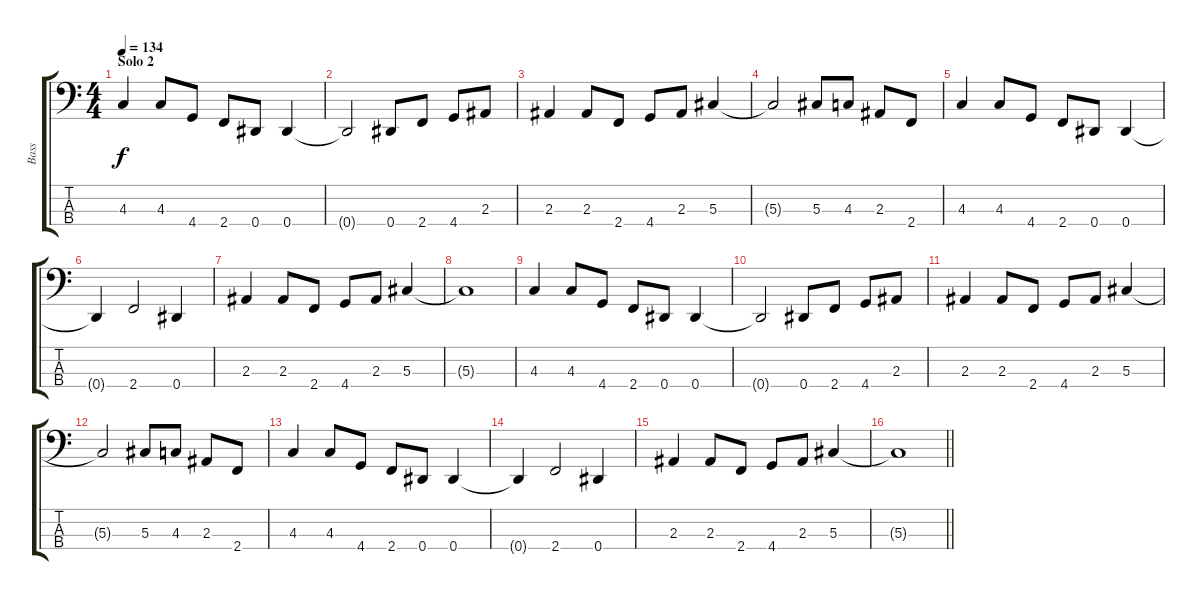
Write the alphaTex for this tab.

\track ("Bass" "Bass") {instrument electricbasspick}
\staff {score tabs}
\tuning (Gb2 Db2 Ab1 Eb1) {hide}
\ts (4 4)
\section ("" "Solo 2")
\tempo 134
\clef f4
\ks c
4.3.4{dy f} 4.3.8 4.4.8 2.4.8 0.4.8 0.4.4 |
0.4{t}.2 0.4.8 2.4.8 4.4.8 2.3.8 |
2.3.4 2.3.8 2.4.8 4.4.8 2.3.8 5.3.4 |
5.3{t}.2 5.3.8 4.3.8 2.3.8 2.4.8 |
4.3.4 4.3.8 4.4.8 2.4.8 0.4.8 0.4.4 |
0.4{t}.4 2.4.2 0.4.4 |
2.3.4 2.3.8 2.4.8 4.4.8 2.3.8 5.3.4 |
5.3{t}.1 |
4.3.4 4.3.8 4.4.8 2.4.8 0.4.8 0.4.4 |
0.4{t}.2 0.4.8 2.4.8 4.4.8 2.3.8 |
2.3.4 2.3.8 2.4.8 4.4.8 2.3.8 5.3.4 |
5.3{t}.2 5.3.8 4.3.8 2.3.8 2.4.8 |
4.3.4 4.3.8 4.4.8 2.4.8 0.4.8 0.4.4 |
0.4{t}.4 2.4.2 0.4.4 |
2.3.4 2.3.8 2.4.8 4.4.8 2.3.8 5.3.4 |
\barLineRight lightlight
5.3{t}.1
